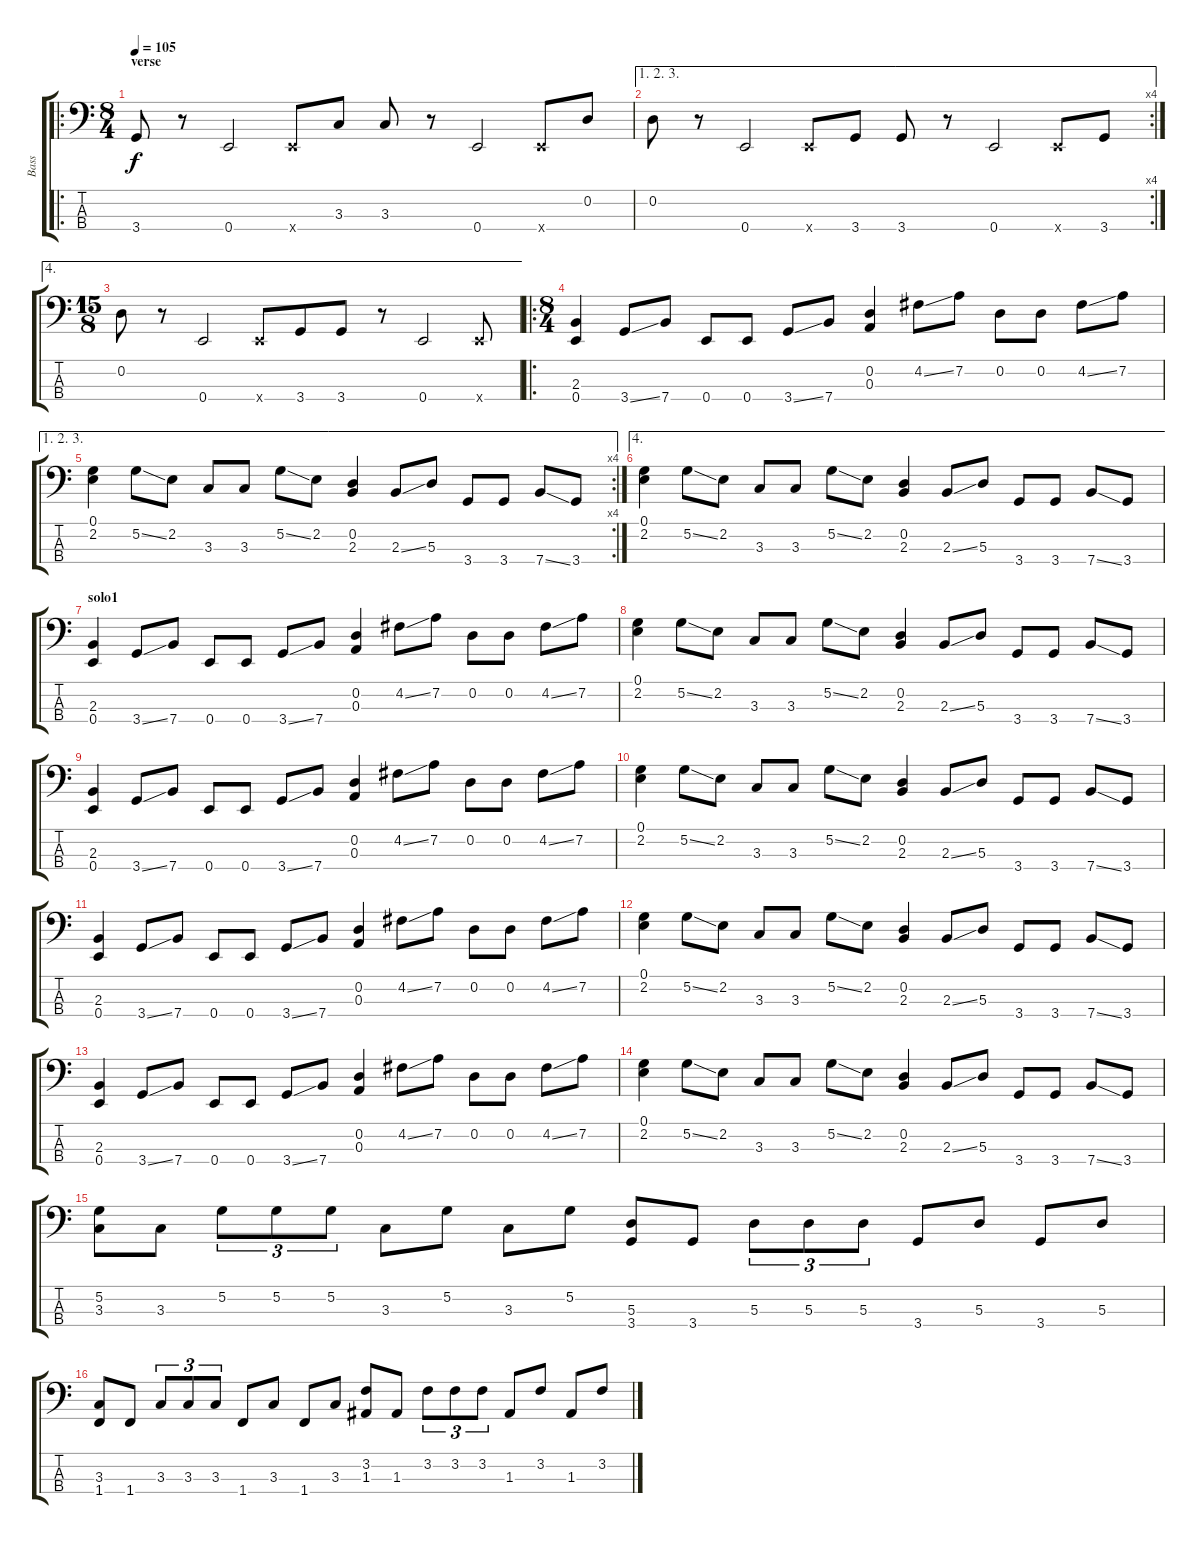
\track ("Bass" "Bass") {instrument electricbassfinger}
\staff {score tabs}
\tuning (G2 D2 A1 E1) {hide}
\ro
\ts (8 4)
\section ("" "verse")
\tempo 105
\clef f4
\ks c
3.4.8{dy f} r.8 0.4.2 0.4{x}.8 3.3.8 3.3.8 r.8 0.4.2 0.4{x}.8 0.2.8 |
\ae (1 2 3)
\rc 4
0.2.8 r.8 0.4.2 0.4{x}.8 3.4.8 3.4.8 r.8 0.4.2 0.4{x}.8 3.4.8 |
\ae 4
\ts (15 8)
0.2.8 r.8 0.4.2 0.4{x}.8 3.4.8 3.4.8 r.8 0.4.2 0.4{x}.8 |
\ro
\ts (8 4)
(2.3 0.4).4 3.4{ss}.8 7.4.8 0.4.8 0.4.8 3.4{ss}.8 7.4.8 (0.2 0.3).4 4.2{ss}.8 7.2.8 0.2.8 0.2.8 4.2{ss}.8 7.2.8 |
\ae (1 2 3)
\rc 4
(0.1 2.2).4 5.2{ss}.8 2.2.8 3.3.8 3.3.8 5.2{ss}.8 2.2.8 (0.2 2.3).4 2.3{ss}.8 5.3.8 3.4.8 3.4.8 7.4{ss}.8 3.4.8 |
\ae 4
(0.1 2.2).4 5.2{ss}.8 2.2.8 3.3.8 3.3.8 5.2{ss}.8 2.2.8 (0.2 2.3).4 2.3{ss}.8 5.3.8 3.4.8 3.4.8 7.4{ss}.8 3.4.8 |
\section ("" "solo1")
(2.3 0.4).4 3.4{ss}.8 7.4.8 0.4.8 0.4.8 3.4{ss}.8 7.4.8 (0.2 0.3).4 4.2{ss}.8 7.2.8 0.2.8 0.2.8 4.2{ss}.8 7.2.8 |
(0.1 2.2).4 5.2{ss}.8 2.2.8 3.3.8 3.3.8 5.2{ss}.8 2.2.8 (0.2 2.3).4 2.3{ss}.8 5.3.8 3.4.8 3.4.8 7.4{ss}.8 3.4.8 |
(2.3 0.4).4 3.4{ss}.8 7.4.8 0.4.8 0.4.8 3.4{ss}.8 7.4.8 (0.2 0.3).4 4.2{ss}.8 7.2.8 0.2.8 0.2.8 4.2{ss}.8 7.2.8 |
(0.1 2.2).4 5.2{ss}.8 2.2.8 3.3.8 3.3.8 5.2{ss}.8 2.2.8 (0.2 2.3).4 2.3{ss}.8 5.3.8 3.4.8 3.4.8 7.4{ss}.8 3.4.8 |
(2.3 0.4).4 3.4{ss}.8 7.4.8 0.4.8 0.4.8 3.4{ss}.8 7.4.8 (0.2 0.3).4 4.2{ss}.8 7.2.8 0.2.8 0.2.8 4.2{ss}.8 7.2.8 |
(0.1 2.2).4 5.2{ss}.8 2.2.8 3.3.8 3.3.8 5.2{ss}.8 2.2.8 (0.2 2.3).4 2.3{ss}.8 5.3.8 3.4.8 3.4.8 7.4{ss}.8 3.4.8 |
(2.3 0.4).4 3.4{ss}.8 7.4.8 0.4.8 0.4.8 3.4{ss}.8 7.4.8 (0.2 0.3).4 4.2{ss}.8 7.2.8 0.2.8 0.2.8 4.2{ss}.8 7.2.8 |
(0.1 2.2).4 5.2{ss}.8 2.2.8 3.3.8 3.3.8 5.2{ss}.8 2.2.8 (0.2 2.3).4 2.3{ss}.8 5.3.8 3.4.8 3.4.8 7.4{ss}.8 3.4.8 |
(5.2 3.3).8 3.3.8 5.2.8{tu (3 2)} 5.2.8{tu (3 2)} 5.2.8{tu (3 2)} 3.3.8 5.2.8 3.3.8 5.2.8 (5.3 3.4).8 3.4.8 5.3.8{tu (3 2)} 5.3.8{tu (3 2)} 5.3.8{tu (3 2)} 3.4.8 5.3.8 3.4.8 5.3.8 |
(3.3 1.4).8 1.4.8 3.3.8{tu (3 2)} 3.3.8{tu (3 2)} 3.3.8{tu (3 2)} 1.4.8 3.3.8 1.4.8 3.3.8 (3.2 1.3).8 1.3.8 3.2.8{tu (3 2)} 3.2.8{tu (3 2)} 3.2.8{tu (3 2)} 1.3.8 3.2.8 1.3.8 3.2.8
